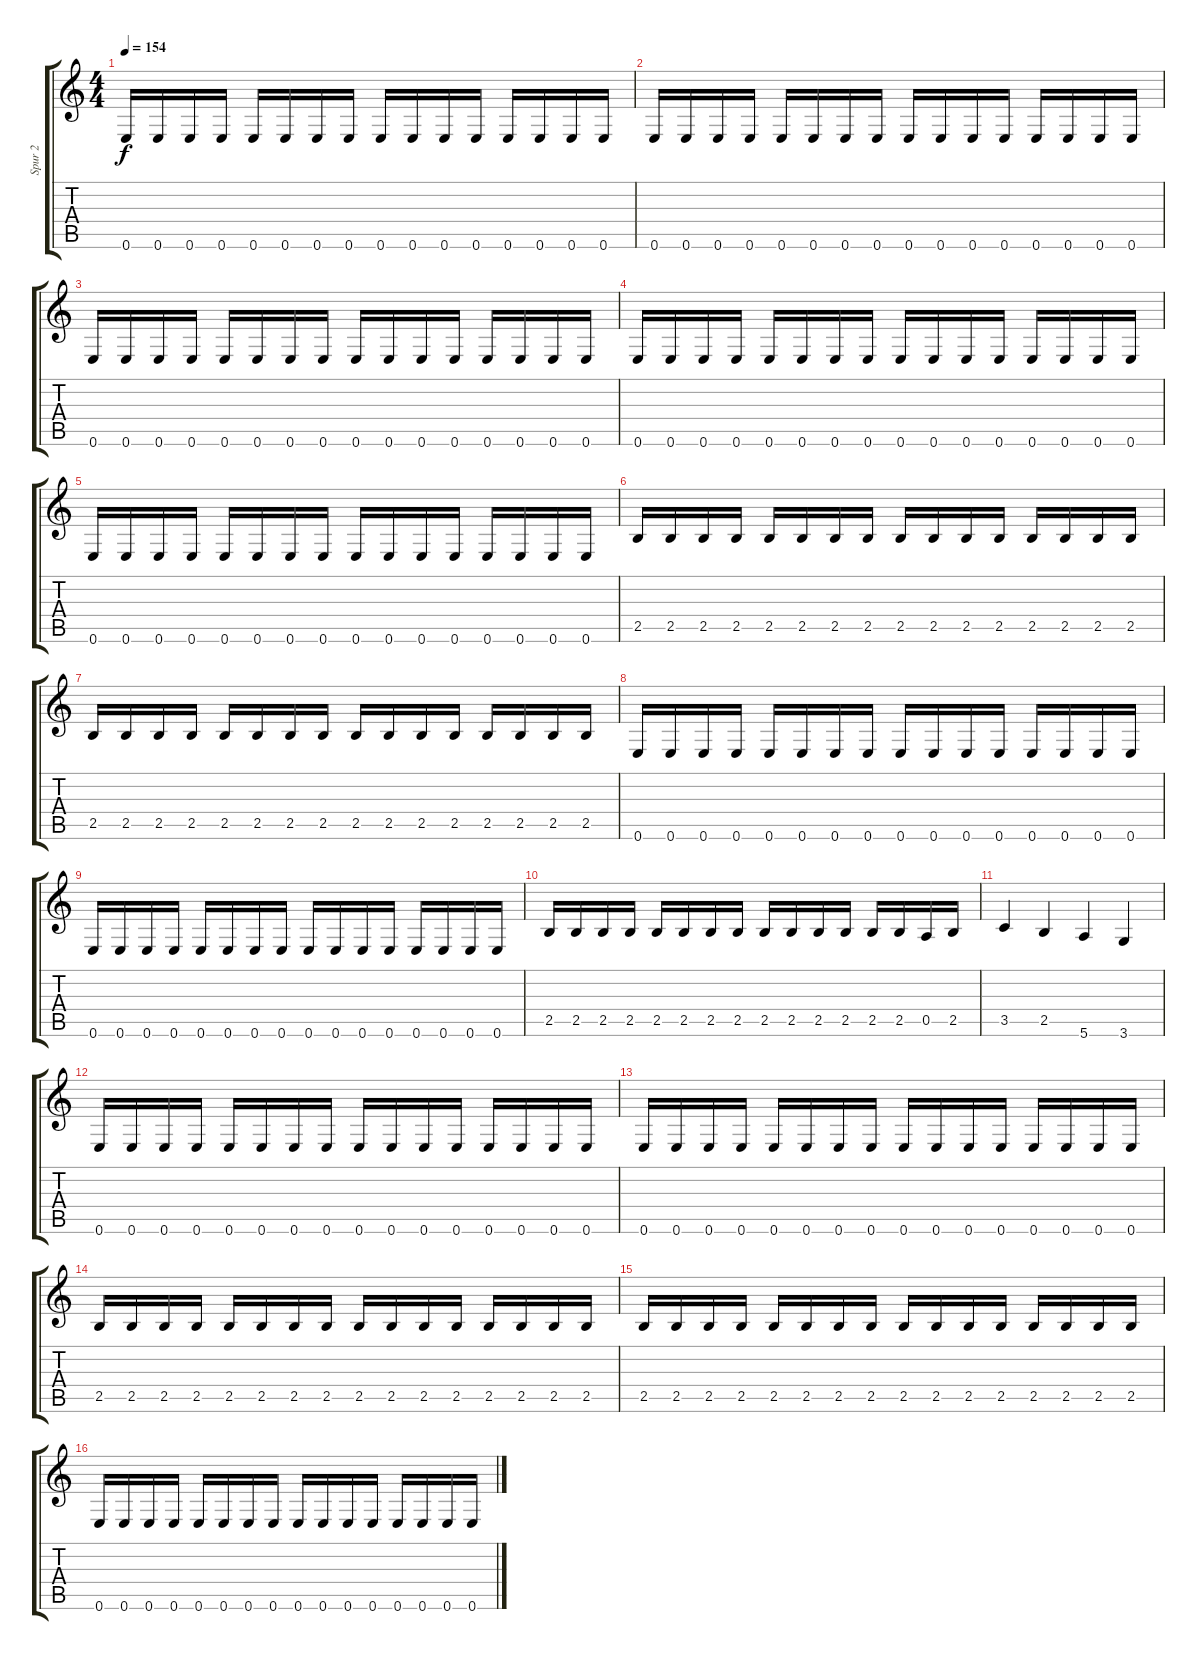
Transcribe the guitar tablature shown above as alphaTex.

\track ("Spur 2" "Spur 2") {instrument electricbassfinger}
\staff {score tabs}
\tuning (E4 B3 G3 D3 A2 E2) {hide}
\ts (4 4)
\tempo 154
\clef g2
\ks c
0.6.16{dy f} 0.6.16 0.6.16 0.6.16 0.6.16 0.6.16 0.6.16 0.6.16 0.6.16 0.6.16 0.6.16 0.6.16 0.6.16 0.6.16 0.6.16 0.6.16 |
0.6.16 0.6.16 0.6.16 0.6.16 0.6.16 0.6.16 0.6.16 0.6.16 0.6.16 0.6.16 0.6.16 0.6.16 0.6.16 0.6.16 0.6.16 0.6.16 |
0.6.16 0.6.16 0.6.16 0.6.16 0.6.16 0.6.16 0.6.16 0.6.16 0.6.16 0.6.16 0.6.16 0.6.16 0.6.16 0.6.16 0.6.16 0.6.16 |
0.6.16 0.6.16 0.6.16 0.6.16 0.6.16 0.6.16 0.6.16 0.6.16 0.6.16 0.6.16 0.6.16 0.6.16 0.6.16 0.6.16 0.6.16 0.6.16 |
0.6.16 0.6.16 0.6.16 0.6.16 0.6.16 0.6.16 0.6.16 0.6.16 0.6.16 0.6.16 0.6.16 0.6.16 0.6.16 0.6.16 0.6.16 0.6.16 |
2.5.16 2.5.16 2.5.16 2.5.16 2.5.16 2.5.16 2.5.16 2.5.16 2.5.16 2.5.16 2.5.16 2.5.16 2.5.16 2.5.16 2.5.16 2.5.16 |
2.5.16 2.5.16 2.5.16 2.5.16 2.5.16 2.5.16 2.5.16 2.5.16 2.5.16 2.5.16 2.5.16 2.5.16 2.5.16 2.5.16 2.5.16 2.5.16 |
0.6.16 0.6.16 0.6.16 0.6.16 0.6.16 0.6.16 0.6.16 0.6.16 0.6.16 0.6.16 0.6.16 0.6.16 0.6.16 0.6.16 0.6.16 0.6.16 |
0.6.16 0.6.16 0.6.16 0.6.16 0.6.16 0.6.16 0.6.16 0.6.16 0.6.16 0.6.16 0.6.16 0.6.16 0.6.16 0.6.16 0.6.16 0.6.16 |
2.5.16 2.5.16 2.5.16 2.5.16 2.5.16 2.5.16 2.5.16 2.5.16 2.5.16 2.5.16 2.5.16 2.5.16 2.5.16 2.5.16 0.5.16 2.5.16 |
3.5.4 2.5.4 5.6.4 3.6.4 |
0.6.16 0.6.16 0.6.16 0.6.16 0.6.16 0.6.16 0.6.16 0.6.16 0.6.16 0.6.16 0.6.16 0.6.16 0.6.16 0.6.16 0.6.16 0.6.16 |
0.6.16 0.6.16 0.6.16 0.6.16 0.6.16 0.6.16 0.6.16 0.6.16 0.6.16 0.6.16 0.6.16 0.6.16 0.6.16 0.6.16 0.6.16 0.6.16 |
2.5.16 2.5.16 2.5.16 2.5.16 2.5.16 2.5.16 2.5.16 2.5.16 2.5.16 2.5.16 2.5.16 2.5.16 2.5.16 2.5.16 2.5.16 2.5.16 |
2.5.16 2.5.16 2.5.16 2.5.16 2.5.16 2.5.16 2.5.16 2.5.16 2.5.16 2.5.16 2.5.16 2.5.16 2.5.16 2.5.16 2.5.16 2.5.16 |
0.6.16 0.6.16 0.6.16 0.6.16 0.6.16 0.6.16 0.6.16 0.6.16 0.6.16 0.6.16 0.6.16 0.6.16 0.6.16 0.6.16 0.6.16 0.6.16
